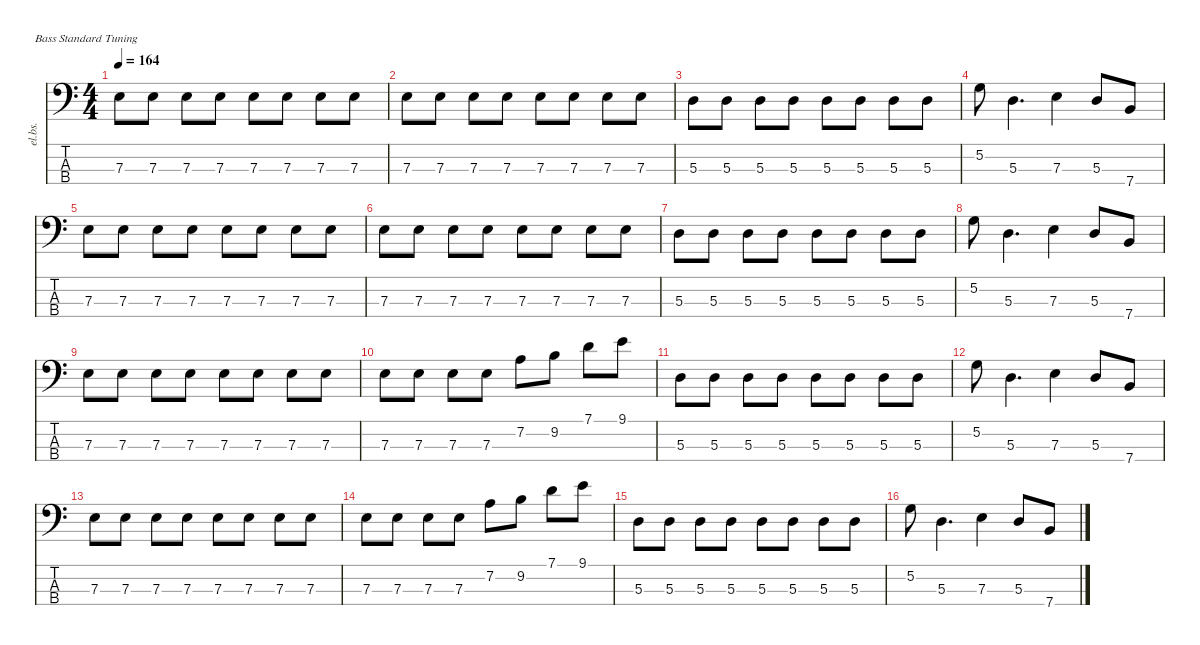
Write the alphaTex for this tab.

\defaultSystemsLayout 4
\hideDynamics
\bracketExtendMode nobrackets
\track ("Bass" "el.bs.") {instrument electricbassfinger}
\staff {score tabs}
\tuning (G2 D2 A1 E1)
\ts (4 4)
\tempo 164
\clef f4
\ks c
7.3.8{dy f} 7.3.8 7.3.8 7.3.8 7.3.8 7.3.8 7.3.8 7.3.8 |
7.3.8 7.3.8 7.3.8 7.3.8 7.3.8 7.3.8 7.3.8 7.3.8 |
5.3.8 5.3.8 5.3.8 5.3.8 5.3.8 5.3.8 5.3.8 5.3.8 |
5.2.8 5.3.4{d} 7.3.4 5.3.8 7.4.8 |
7.3.8 7.3.8 7.3.8 7.3.8 7.3.8 7.3.8 7.3.8 7.3.8 |
7.3.8 7.3.8 7.3.8 7.3.8 7.3.8 7.3.8 7.3.8 7.3.8 |
5.3.8 5.3.8 5.3.8 5.3.8 5.3.8 5.3.8 5.3.8 5.3.8 |
5.2.8 5.3.4{d} 7.3.4 5.3.8 7.4.8 |
7.3.8 7.3.8 7.3.8 7.3.8 7.3.8 7.3.8 7.3.8 7.3.8 |
7.3.8 7.3.8 7.3.8 7.3.8 7.2.8 9.2.8 7.1.8 9.1.8 |
5.3.8 5.3.8 5.3.8 5.3.8 5.3.8 5.3.8 5.3.8 5.3.8 |
5.2.8 5.3.4{d} 7.3.4 5.3.8 7.4.8 |
7.3.8 7.3.8 7.3.8 7.3.8 7.3.8 7.3.8 7.3.8 7.3.8 |
7.3.8 7.3.8 7.3.8 7.3.8 7.2.8 9.2.8 7.1.8 9.1.8 |
5.3.8 5.3.8 5.3.8 5.3.8 5.3.8 5.3.8 5.3.8 5.3.8 |
5.2.8 5.3.4{d} 7.3.4 5.3.8 7.4.8
